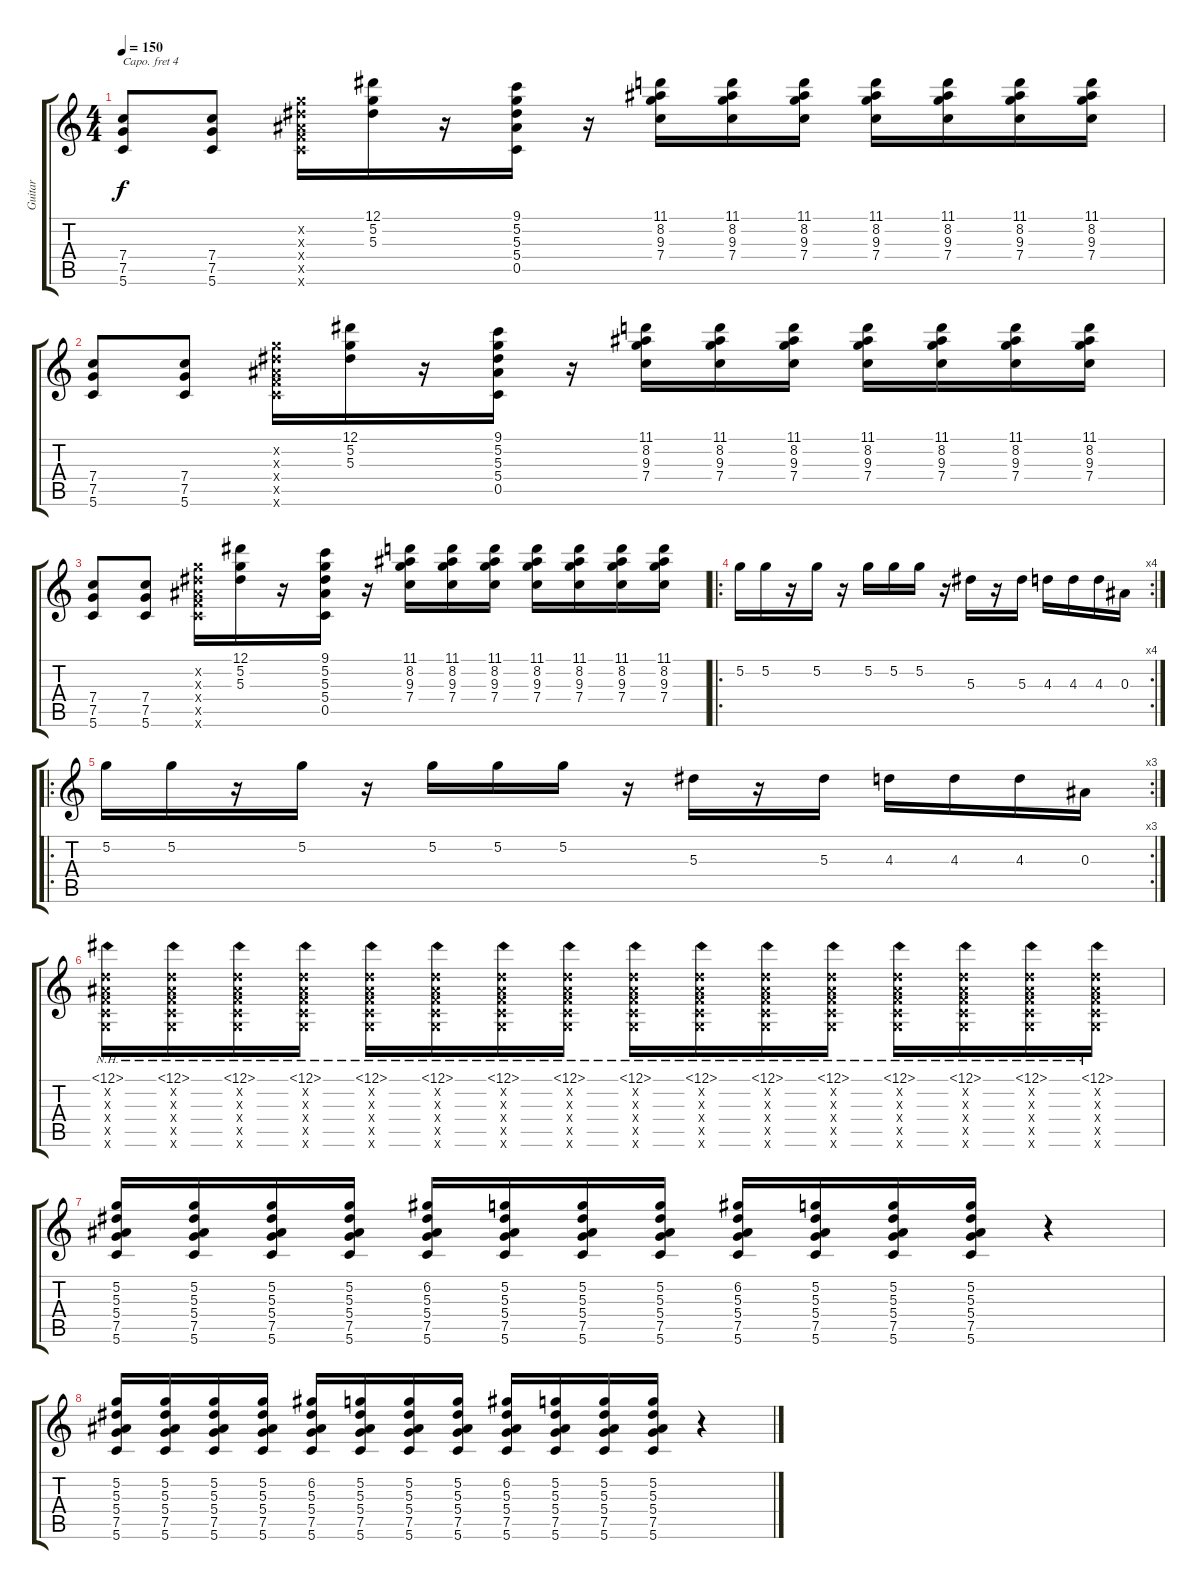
\track ("Guitar" "Guitar") {instrument distortionguitar}
\staff {score tabs}
\capo 4
\tuning (B3 Bb3 Gb3 Db3 Ab2 Eb2) {hide}
\ts (4 4)
\tempo 150
\clef g2
\ks c
(7.4 7.5 5.6).8{dy f} (7.4 7.5 5.6).8 (5.2{x} 5.3{x} 5.4{x} 5.5{x} 5.6{x}).16 (12.1 5.2 5.3).16 r.16 (9.1 5.2 5.3 5.4 0.5).16 r.16 (11.1 8.2 9.3 7.4).16 (11.1 8.2 9.3 7.4).16 (11.1 8.2 9.3 7.4).16 (11.1 8.2 9.3 7.4).16 (11.1 8.2 9.3 7.4).16 (11.1 8.2 9.3 7.4).16 (11.1 8.2 9.3 7.4).16 |
(7.4 7.5 5.6).8 (7.4 7.5 5.6).8 (5.2{x} 5.3{x} 5.4{x} 5.5{x} 5.6{x}).16 (12.1 5.2 5.3).16 r.16 (9.1 5.2 5.3 5.4 0.5).16 r.16 (11.1 8.2 9.3 7.4).16 (11.1 8.2 9.3 7.4).16 (11.1 8.2 9.3 7.4).16 (11.1 8.2 9.3 7.4).16 (11.1 8.2 9.3 7.4).16 (11.1 8.2 9.3 7.4).16 (11.1 8.2 9.3 7.4).16 |
(7.4 7.5 5.6).8 (7.4 7.5 5.6).8 (5.2{x} 5.3{x} 5.4{x} 5.5{x} 5.6{x}).16 (12.1 5.2 5.3).16 r.16 (9.1 5.2 5.3 5.4 0.5).16 r.16 (11.1 8.2 9.3 7.4).16 (11.1 8.2 9.3 7.4).16 (11.1 8.2 9.3 7.4).16 (11.1 8.2 9.3 7.4).16 (11.1 8.2 9.3 7.4).16 (11.1 8.2 9.3 7.4).16 (11.1 8.2 9.3 7.4).16 |
\ro
\rc 4
5.2.16 5.2.16 r.16 5.2.16 r.16 5.2.16 5.2.16 5.2.16 r.16 5.3.16 r.16 5.3.16 4.3.16 4.3.16 4.3.16 0.3.16 |
\ro
\rc 3
5.2.16 5.2.16 r.16 5.2.16 r.16 5.2.16 5.2.16 5.2.16 r.16 5.3.16 r.16 5.3.16 4.3.16 4.3.16 4.3.16 0.3.16 |
(12.1{nh} 0.2{x} 0.3{x} 0.4{x} 0.5{x} 0.6{x}).16 (12.1{nh} 0.2{x} 0.3{x} 0.4{x} 0.5{x} 0.6{x}).16 (12.1{nh} 0.2{x} 0.3{x} 0.4{x} 0.5{x} 0.6{x}).16 (12.1{nh} 0.2{x} 0.3{x} 0.4{x} 0.5{x} 0.6{x}).16 (12.1{nh} 0.2{x} 0.3{x} 0.4{x} 0.5{x} 0.6{x}).16 (12.1{nh} 0.2{x} 0.3{x} 0.4{x} 0.5{x} 0.6{x}).16 (12.1{nh} 0.2{x} 0.3{x} 0.4{x} 0.5{x} 0.6{x}).16 (12.1{nh} 0.2{x} 0.3{x} 0.4{x} 0.5{x} 0.6{x}).16 (12.1{nh} 0.2{x} 0.3{x} 0.4{x} 0.5{x} 0.6{x}).16 (12.1{nh} 0.2{x} 0.3{x} 0.4{x} 0.5{x} 0.6{x}).16 (12.1{nh} 0.2{x} 0.3{x} 0.4{x} 0.5{x} 0.6{x}).16 (12.1{nh} 0.2{x} 0.3{x} 0.4{x} 0.5{x} 0.6{x}).16 (12.1{nh} 0.2{x} 0.3{x} 0.4{x} 0.5{x} 0.6{x}).16 (12.1{nh} 0.2{x} 0.3{x} 0.4{x} 0.5{x} 0.6{x}).16 (12.1{nh} 0.2{x} 0.3{x} 0.4{x} 0.5{x} 0.6{x}).16 (12.1{nh} 0.2{x} 0.3{x} 0.4{x} 0.5{x} 0.6{x}).16 |
(5.2 5.3 5.4 7.5 5.6).16 (5.2 5.3 5.4 7.5 5.6).16 (5.2 5.3 5.4 7.5 5.6).16 (5.2 5.3 5.4 7.5 5.6).16 (6.2 5.3 5.4 7.5 5.6).16 (5.2 5.3 5.4 7.5 5.6).16 (5.2 5.3 5.4 7.5 5.6).16 (5.2 5.3 5.4 7.5 5.6).16 (6.2 5.3 5.4 7.5 5.6).16 (5.2 5.3 5.4 7.5 5.6).16 (5.2 5.3 5.4 7.5 5.6).16 (5.2 5.3 5.4 7.5 5.6).16 r.4 |
(5.2 5.3 5.4 7.5 5.6).16 (5.2 5.3 5.4 7.5 5.6).16 (5.2 5.3 5.4 7.5 5.6).16 (5.2 5.3 5.4 7.5 5.6).16 (6.2 5.3 5.4 7.5 5.6).16 (5.2 5.3 5.4 7.5 5.6).16 (5.2 5.3 5.4 7.5 5.6).16 (5.2 5.3 5.4 7.5 5.6).16 (6.2 5.3 5.4 7.5 5.6).16 (5.2 5.3 5.4 7.5 5.6).16 (5.2 5.3 5.4 7.5 5.6).16 (5.2 5.3 5.4 7.5 5.6).16 r.4
